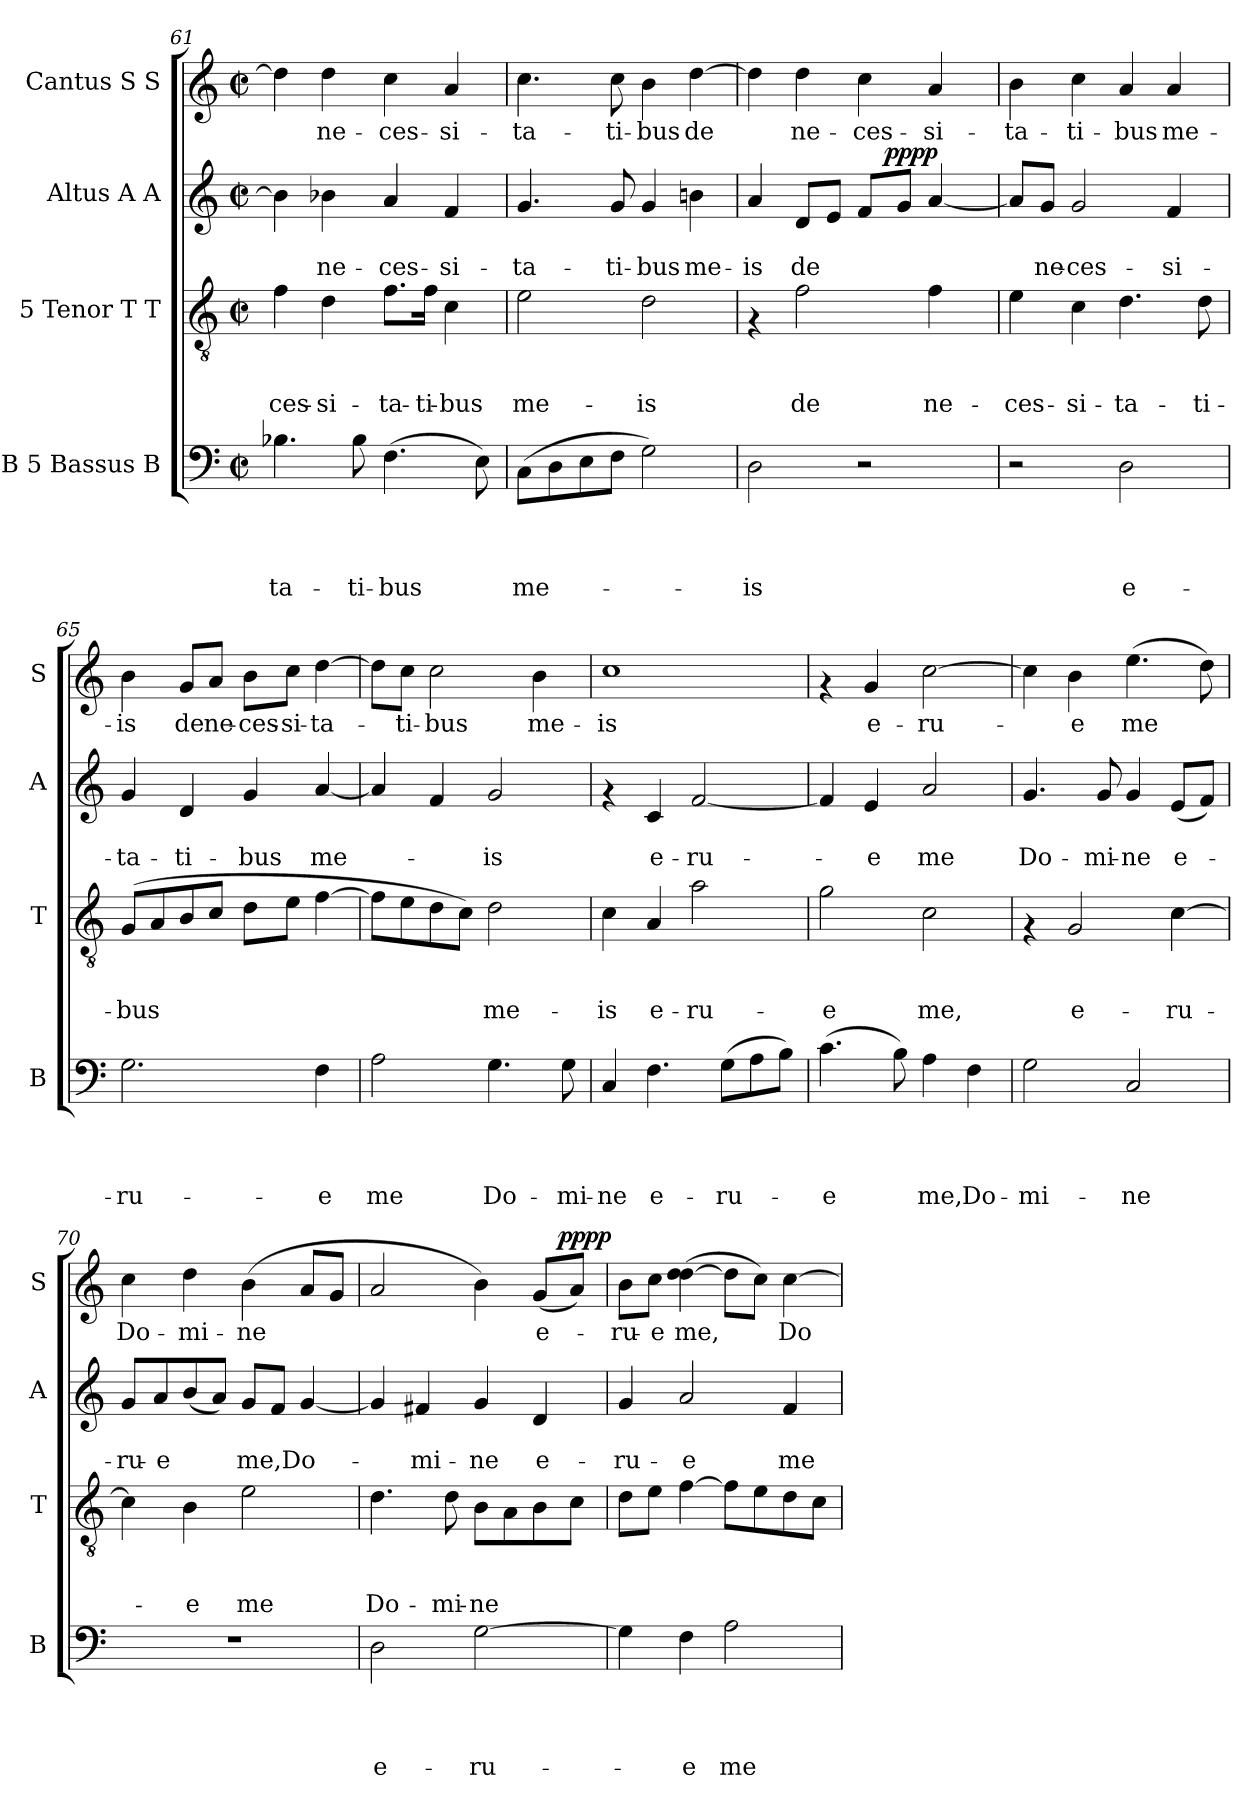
**kern	**text	**text	**text	**text	**kern	**text	**text	**text	**kern	**text	**text	**dynam	**kern	**text	**dynam
*part4	*part4	*part4	*part4	*part4	*part3	*part3	*part3	*part3	*part2	*part2	*part2	*part2	*part1	*part1	*part1
*staff4	*staff4	*staff4	*staff4	*staff4	*staff3	*staff3	*staff3	*staff3	*staff2	*staff2	*staff2	*staff2	*staff1	*staff1	*staff1
*I"B 5 Bassus B	*	*	*	*	*I"5 Tenor T T	*	*	*	*I"Altus A A	*	*	*	*I"Cantus S S	*	*
*I'B	*	*	*	*	*I'T	*	*	*	*I'A	*	*	*	*I'S	*	*
*clefF4	*	*	*	*	*clefGv2	*	*	*	*clefG2	*	*	*	*clefG2	*	*
*k[]	*	*	*	*	*k[]	*	*	*	*k[]	*	*	*	*k[]	*	*
*C:	*	*	*	*	*C:	*	*	*	*C:	*	*	*	*C:	*	*
*M2/2	*	*	*	*	*M2/2	*	*	*	*M2/2	*	*	*	*M2/2	*	*
*met(c|)	*	*	*	*	*met(c|)	*	*	*	*met(c|)	*	*	*	*met(c|)	*	*
=61	=61	=61	=61	=61	=61	=61	=61	=61	=61	=61	=61	=61	=61	=61	=61
!	!	!	!	!LO:LY:b	!	!	!	!LO:LY:b	!	!	!	!	!	!	!
4.B-X\	.	.	.	-ta-	4f\	.	.	-ces-	4b-\]	.	.	.	4dd\]	.	.
!	!	!	!	!	!	!	!	!LO:LY:b	!	!	!LO:LY:b	!	!	!LO:LY:b	!
.	.	.	.	.	4d\	.	.	-si-	4b-X\	.	ne-	.	4dd\	ne-	.
!	!	!	!	!LO:LY:b	!	!	!	!	!	!	!	!	!	!	!
8B-\	.	.	.	-ti-	.	.	.	.	.	.	.	.	.	.	.
!	!	!	!	!LO:LY:b	!	!	!	!LO:LY:b	!	!	!LO:LY:b	!	!	!LO:LY:b	!
(>4.F\	.	.	.	-bus	8.f\L	.	.	-ta-	4a/	.	-ces-	.	4cc\	-ces-	.
!	!	!	!	!	!	!	!	!LO:LY:b	!	!	!	!	!	!	!
.	.	.	.	.	16f\Jk	.	.	-ti-	.	.	.	.	.	.	.
!	!	!	!	!	!	!	!	!LO:LY:b	!	!	!LO:LY:b	!	!	!LO:LY:b	!
.	.	.	.	.	4c\	.	.	-bus	4f/	.	-si-	.	4a/	-si-	.
8E\)	.	.	.	.	.	.	.	.	.	.	.	.	.	.	.
!!LO:LB:g=z
=62	=62	=62	=62	=62	=62	=62	=62	=62	=62	=62	=62	=62	=62	=62	=62
!	!	!	!	!LO:LY:b	!	!	!	!LO:LY:b	!	!	!LO:LY:b	!	!	!LO:LY:b	!
(>8C\L	.	.	.	me-	2e\	.	.	me-	4.g/	.	-ta-	.	4.cc\	-ta-	.
8D\	.	.	.	.	.	.	.	.	.	.	.	.	.	.	.
8E\	.	.	.	.	.	.	.	.	.	.	.	.	.	.	.
!	!	!	!	!	!	!	!	!	!	!	!LO:LY:b	!	!	!LO:LY:b	!
8F\J	.	.	.	.	.	.	.	.	8g/	.	-ti-	.	8cc\	-ti-	.
!	!	!	!	!	!	!	!	!LO:LY:b	!	!	!LO:LY:b	!	!	!LO:LY:b	!
2G\)	.	.	.	.	2d\	.	.	-is	4g/	.	-bus	.	4b\	-bus	.
!	!	!	!	!	!	!	!	!	!	!	!LO:LY:b	!	!	!LO:LY:b	!
.	.	.	.	.	.	.	.	.	4bn\	.	me-	.	[>4dd\	de	.
=63	=63	=63	=63	=63	=63	=63	=63	=63	=63	=63	=63	=63	=63	=63	=63
!	!	!	!	!LO:LY:b	!	!	!	!	!	!	!LO:LY:b	!	!	!	!
*	*	*	*	*	*	*	*	*	*^	*	*	*	*	*	*
2D\	.	.	.	-is	4rF	.	.	.	4a/	2ryy	.	-is	.	4dd\]	.	.
!	!	!	!	!	!	!	!	!LO:LY:b	!	!	!	!LO:LY:b	!	!	!LO:LY:b	!
.	.	.	.	.	2f\	.	.	de	8d/L	.	.	de	.	4dd\	ne-	.
.	.	.	.	.	.	.	.	.	8e/J	.	.	.	.	.	.	.
!	!	!	!	!	!	!	!	!	!	!	!	!	!	!	!LO:LY:b	!
2r	.	.	.	.	.	.	.	.	8f/L	16.ryy	.	.	.	4cc\	-ces-	.
!	!	!	!	!	!	!	!	!	!	!	!	!	!LO:DY:a	!	!	!
.	.	.	.	.	.	.	.	.	.	4ryy	.	.	pppp	.	.	.
.	.	.	.	.	.	.	.	.	8g/J	.	.	.	.	.	.	.
!	!	!	!	!	!	!	!	!LO:LY:b	!	!	!	!	!	!	!LO:LY:b	!
.	.	.	.	.	4f\	.	.	ne-	[<4a/	.	.	.	.	4a/	-si-	.
.	.	.	.	.	.	.	.	.	.	8ryy	.	.	.	.	.	.
.	.	.	.	.	.	.	.	.	.	32ryy	.	.	.	.	.	.
=64	=64	=64	=64	=64	=64	=64	=64	=64	=64	=64	=64	=64	=64	=64	=64	=64
!	!	!	!	!	!	!	!	!LO:LY:b	!	!	!	!	!	!	!LO:LY:b	!
*	*	*	*	*	*	*	*	*	*v	*v	*	*	*	*	*	*
2r	.	.	.	.	4e\	.	.	-ces-	8a/L]	.	.	.	4b\	-ta-	.
!	!	!	!	!	!	!	!	!	!	!	!LO:LY:b	!	!	!	!
.	.	.	.	.	.	.	.	.	8g/J	.	ne-	.	.	.	.
!	!	!	!	!	!	!	!	!LO:LY:b	!	!	!LO:LY:b	!	!	!LO:LY:b	!
.	.	.	.	.	4c\	.	.	-si-	2g/	.	-ces-	.	4cc\	-ti-	.
!	!	!	!	!LO:LY:b	!	!	!	!LO:LY:b	!	!	!	!	!	!LO:LY:b	!
2D\	.	.	.	e-	4.d\	.	.	-ta-	.	.	.	.	4a/	-bus	.
!	!	!	!	!	!	!	!	!	!	!	!LO:LY:b	!	!	!LO:LY:b	!
.	.	.	.	.	.	.	.	.	4f/	.	-si-	.	4a/	me-	.
!	!	!	!	!	!	!	!	!LO:LY:b	!	!	!	!	!	!	!
.	.	.	.	.	8d\	.	.	-ti-	.	.	.	.	.	.	.
=65	=65	=65	=65	=65	=65	=65	=65	=65	=65	=65	=65	=65	=65	=65	=65
!	!	!	!	!LO:LY:b	!	!	!	!LO:LY:b	!	!	!LO:LY:b	!	!	!LO:LY:b	!
2.G\	.	.	.	-ru-	(>8G/L	.	.	-bus	4g/	.	-ta-	.	4b\	-is	.
.	.	.	.	.	8A/	.	.	.	.	.	.	.	.	.	.
!	!	!	!	!	!	!	!	!	!	!	!LO:LY:b	!	!	!LO:LY:b	!
.	.	.	.	.	8B/	.	.	.	4d/	.	-ti-	.	8g/L	de	.
!	!	!	!	!	!	!	!	!	!	!	!	!	!	!LO:LY:b	!
.	.	.	.	.	8c/J	.	.	.	.	.	.	.	8a/J	ne-	.
!	!	!	!	!	!	!	!	!	!	!	!LO:LY:b	!	!	!LO:LY:b	!
.	.	.	.	.	8d\L	.	.	.	4g/	.	-bus	.	8b\L	-ces-	.
!	!	!	!	!	!	!	!	!	!	!	!	!	!	!LO:LY:b	!
.	.	.	.	.	8e\J	.	.	.	.	.	.	.	8cc\J	-si-	.
!	!	!	!	!LO:LY:b	!	!	!	!	!	!	!LO:LY:b	!	!	!LO:LY:b	!
4F\	.	.	.	-e	[>4f\	.	.	.	[<4a/	.	me-	.	[>4dd\	-ta-	.
=66	=66	=66	=66	=66	=66	=66	=66	=66	=66	=66	=66	=66	=66	=66	=66
!	!	!	!	!LO:LY:b	!	!	!	!	!	!	!	!	!	!	!
2A\	.	.	.	me	8f\L]	.	.	.	4a/]	.	.	.	8dd\L]	.	.
!	!	!	!	!	!	!	!	!	!	!	!	!	!	!LO:LY:b	!
.	.	.	.	.	8e\	.	.	.	.	.	.	.	8cc\J	-ti-	.
!	!	!	!	!	!	!	!	!	!	!	!	!	!	!LO:LY:b	!
.	.	.	.	.	8d\	.	.	.	4f/	.	.	.	2cc\	-bus	.
.	.	.	.	.	8c\J)	.	.	.	.	.	.	.	.	.	.
!	!	!	!	!LO:LY:b	!	!	!	!LO:LY:b	!	!	!LO:LY:b	!	!	!	!
4.G\	.	.	.	Do-	2d\	.	.	me-	2g/	.	-is	.	.	.	.
!	!	!	!	!	!	!	!	!	!	!	!	!	!	!LO:LY:b	!
.	.	.	.	.	.	.	.	.	.	.	.	.	4b\	me-	.
!	!	!	!	!LO:LY:b	!	!	!	!	!	!	!	!	!	!	!
8G\	.	.	.	-mi-	.	.	.	.	.	.	.	.	.	.	.
=67	=67	=67	=67	=67	=67	=67	=67	=67	=67	=67	=67	=67	=67	=67	=67
!	!	!	!	!LO:LY:b	!	!	!	!LO:LY:b	!	!	!	!	!	!LO:LY:b	!
4C/	.	.	.	-ne	4c\	.	.	-is	4rf	.	.	.	1cc	-is	.
!	!	!	!	!LO:LY:b	!	!	!	!LO:LY:b	!	!	!LO:LY:b	!	!	!	!
4.F\	.	.	.	e-	4A/	.	.	e-	4c/	.	e-	.	.	.	.
!	!	!	!	!	!	!	!	!LO:LY:b	!	!	!LO:LY:b	!	!	!	!
.	.	.	.	.	2a\	.	.	-ru-	[<2f/	.	-ru-	.	.	.	.
!	!	!	!	!LO:LY:b	!	!	!	!	!	!	!	!	!	!	!
(>8G\L	.	.	.	-ru-	.	.	.	.	.	.	.	.	.	.	.
8A\	.	.	.	.	.	.	.	.	.	.	.	.	.	.	.
8B\J)	.	.	.	.	.	.	.	.	.	.	.	.	.	.	.
=68	=68	=68	=68	=68	=68	=68	=68	=68	=68	=68	=68	=68	=68	=68	=68
!	!	!	!	!LO:LY:b	!	!	!	!LO:LY:b	!	!	!	!	!	!	!
(>4.c\	.	.	.	-e	2g\	.	.	-e	4f/]	.	.	.	4rf	.	.
!	!	!	!	!	!	!	!	!	!	!	!LO:LY:b	!	!	!LO:LY:b	!
.	.	.	.	.	.	.	.	.	4e/	.	-e	.	4g/	e-	.
8B\)	.	.	.	.	.	.	.	.	.	.	.	.	.	.	.
!	!	!	!	!LO:LY:b	!	!	!	!LO:LY:b	!	!	!LO:LY:b	!	!	!LO:LY:b	!
4A\	.	.	.	me,	2c\	.	.	me,	2a/	.	me	.	[>2cc\	-ru-	.
!	!	!	!	!LO:LY:b	!	!	!	!	!	!	!	!	!	!	!
4F\	.	.	.	Do-	.	.	.	.	.	.	.	.	.	.	.
=69	=69	=69	=69	=69	=69	=69	=69	=69	=69	=69	=69	=69	=69	=69	=69
!	!	!	!	!LO:LY:b	!	!	!	!	!	!	!LO:LY:b	!	!	!	!
2G\	.	.	.	-mi-	4rF	.	.	.	4.g/	.	Do-	.	4cc\]	.	.
!	!	!	!	!	!	!	!	!LO:LY:b	!	!	!	!	!	!LO:LY:b	!
.	.	.	.	.	2G/	.	.	e-	.	.	.	.	4b\	-e	.
!	!	!	!	!	!	!	!	!	!	!	!LO:LY:b	!	!	!	!
.	.	.	.	.	.	.	.	.	8g/	.	-mi-	.	.	.	.
!	!	!	!	!LO:LY:b	!	!	!	!	!	!	!LO:LY:b	!	!	!LO:LY:b	!
2C/	.	.	.	-ne	.	.	.	.	4g/	.	-ne	.	(>4.ee\	me	.
!	!	!	!	!	!	!	!	!LO:LY:b	!	!	!LO:LY:b	!	!	!	!
.	.	.	.	.	[<4c\	.	.	-ru-	(<8e/L	.	e-	.	.	.	.
.	.	.	.	.	.	.	.	.	8f/J)	.	.	.	8dd\)	.	.
!!LO:PB:g=z
=70	=70	=70	=70	=70	=70	=70	=70	=70	=70	=70	=70	=70	=70	=70	=70
!	!	!	!	!	!	!	!	!	!	!	!LO:LY:b	!	!	!LO:LY:b	!
1r	.	.	.	.	4c\]	.	.	.	8g/L	.	-ru-	.	4cc\	Do-	.
!	!	!	!	!	!	!	!	!	!	!	!LO:LY:b	!	!	!	!
.	.	.	.	.	.	.	.	.	8a/	.	-e	.	.	.	.
!	!	!	!	!	!	!	!	!LO:LY:b	!	!	!	!	!	!LO:LY:b	!
.	.	.	.	.	4B\	.	.	-e	(<8b/	.	.	.	4dd\	-mi-	.
.	.	.	.	.	.	.	.	.	8a/J)	.	.	.	.	.	.
!	!	!	!	!	!	!	!	!LO:LY:b	!	!	!LO:LY:b	!	!	!LO:LY:b	!
.	.	.	.	.	2e\	.	.	me	8g/L	.	me,Do-	.	(>4b\	-ne	.
.	.	.	.	.	.	.	.	.	8f/J	.	.	.	.	.	.
.	.	.	.	.	.	.	.	.	[<4g/	.	.	.	8a/L	.	.
.	.	.	.	.	.	.	.	.	.	.	.	.	8g/J	.	.
=71	=71	=71	=71	=71	=71	=71	=71	=71	=71	=71	=71	=71	=71	=71	=71
!	!	!	!	!LO:LY:b	!	!	!	!LO:LY:b	!	!	!	!	!	!	!
*	*	*	*	*	*	*	*	*	*	*	*	*	*^	*	*
2D\	.	.	.	e-	4.d\	.	.	Do-	4g/]	.	.	.	2a/	2ryy	.	.
!	!	!	!	!	!	!	!	!	!	!	!LO:LY:b	!	!	!	!	!
.	.	.	.	.	.	.	.	.	4f#X/	.	-mi-	.	.	.	.	.
!	!	!	!	!	!	!	!	!LO:LY:b	!	!	!	!	!	!	!	!
.	.	.	.	.	8d\	.	.	-mi-	.	.	.	.	.	.	.	.
!	!	!	!	!LO:LY:b	!	!	!	!LO:LY:b	!	!	!LO:LY:b	!	!	!	!	!
[>2G\	.	.	.	-ru-	8B\L	.	.	-ne	4g/	.	-ne	.	4b\)	4ryy	.	.
.	.	.	.	.	8A\	.	.	.	.	.	.	.	.	.	.	.
!	!	!	!	!	!	!	!	!	!	!	!LO:LY:b	!	!	!	!LO:LY:b	!
.	.	.	.	.	8B\	.	.	.	4d/	.	e-	.	(<8g/L	16.ryy	e-	.
!	!	!	!	!	!	!	!	!	!	!	!	!	!	!	!	!LO:DY:a
.	.	.	.	.	.	.	.	.	.	.	.	.	.	8ryy	.	pppp
.	.	.	.	.	8c\J	.	.	.	.	.	.	.	8a/J)	.	.	.
.	.	.	.	.	.	.	.	.	.	.	.	.	.	32ryy	.	.
=72	=72	=72	=72	=72	=72	=72	=72	=72	=72	=72	=72	=72	=72	=72	=72	=72
!	!	!	!	!	!	!	!	!	!	!	!LO:LY:b	!	!	!	!LO:LY:b	!
*	*	*	*	*	*	*	*	*	*	*	*	*	*v	*v	*	*
4G\]	.	.	.	.	8d\L	.	.	.	4g/	.	-ru-	.	8b\L	-ru-	.
!	!	!	!	!	!	!	!	!	!	!	!	!	!	!LO:LY:b	!
.	.	.	.	.	8e\J	.	.	.	.	.	.	.	8cc\J	-e	.
!	!	!	!	!LO:LY:b	!	!	!	!	!	!	!LO:LY:b	!	!	!LO:LY:b	!
4F\	.	.	.	-e	[>4f\	.	.	.	2a/	.	-e	.	(>4dd\ [>4dd\	me,	.
!	!	!	!	!LO:LY:b	!	!	!	!	!	!	!	!	!	!	!
2A\	.	.	.	me	8f\L]	.	.	.	.	.	.	.	8dd\L]	.	.
.	.	.	.	.	8e\	.	.	.	.	.	.	.	8cc\J)	.	.
!	!	!	!	!	!	!	!	!	!	!	!LO:LY:b	!	!	!LO:LY:b	!
.	.	.	.	.	8d\	.	.	.	4f/	.	me	.	[>4cc\	Do-	.
.	.	.	.	.	8c\J	.	.	.	.	.	.	.	.	.	.
=	=	=	=	=	=	=	=	=	=	=	=	=	=	=	=
*-	*-	*-	*-	*-	*-	*-	*-	*-	*-	*-	*-	*-	*-	*-	*-
